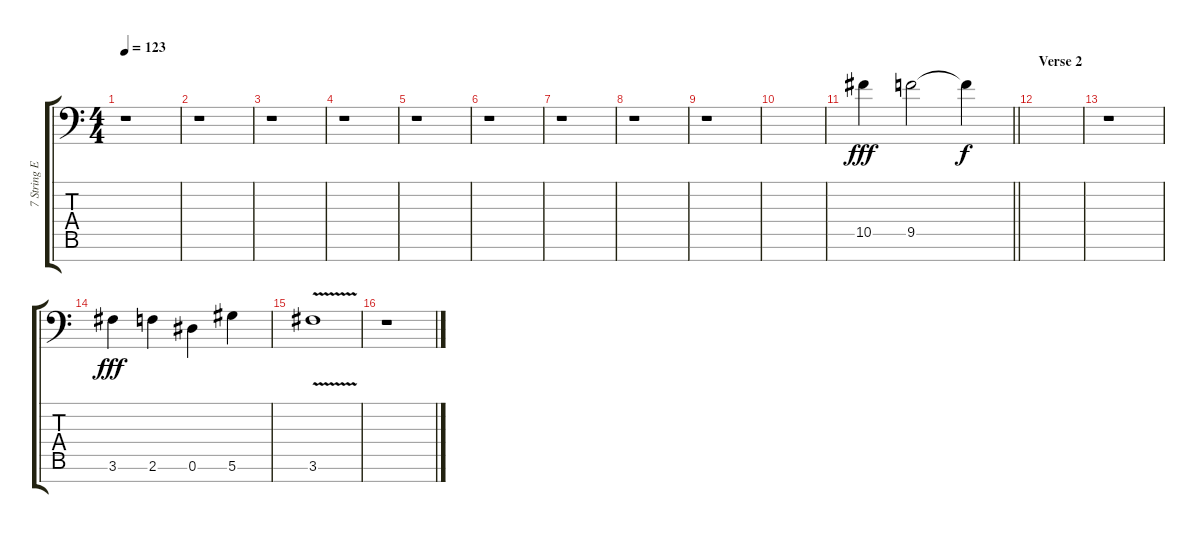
\track ("7 String Electric Guitar" "7 String E") {instrument electricguitarclean}
\staff {score tabs}
\tuning (Eb4 Bb3 Gb3 Db3 Ab2 Eb2 Ab1) {hide}
\ts (4 4)
\tempo 123
\clef f4
\ks c
r.1{dy fff} |
r.1 |
r.1 |
r.1 |
r.1 |
r.1 |
r.1 |
r.1 |
r.1 |
|
\barLineRight lightlight
10.5.4 9.5.2 9.5{t}.4{dy f} |
\section ("" "Verse 2")
|
r.1 |
3.6.4{dy fff} 2.6.4 0.6.4 5.6.4 |
3.6{v}.1 |
r.1
